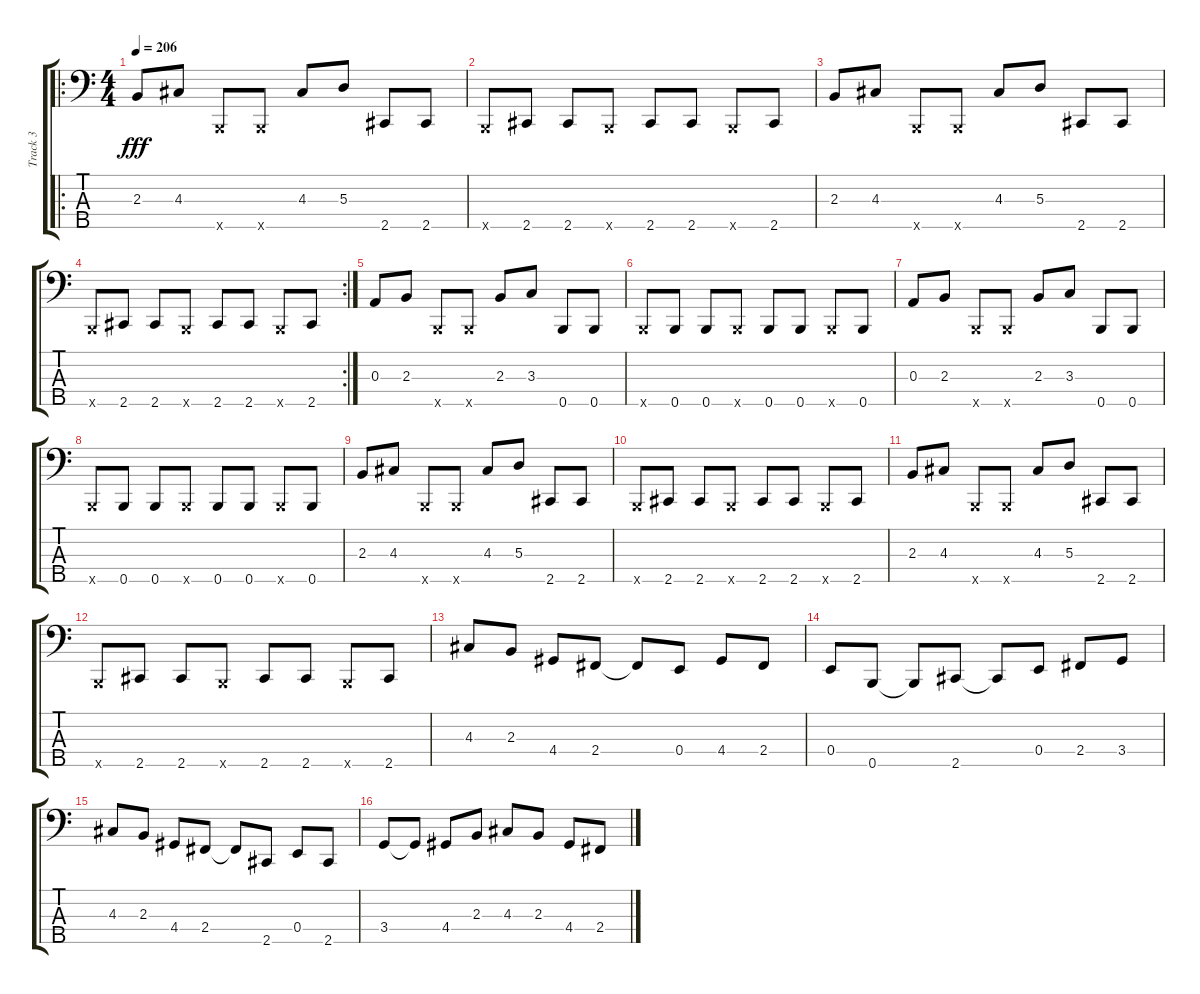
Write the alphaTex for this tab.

\track ("Track 3" "Track 3") {instrument electricbassfinger}
\staff {score tabs}
\tuning (G2 D2 A1 E1 B0) {hide}
\ro
\ts (4 4)
\tempo 206
\clef f4
\ks c
2.3.8{dy fff} 4.3.8 0.5{x}.8 0.5{x}.8 4.3.8 5.3.8 2.5.8 2.5.8 |
0.5{x}.8 2.5.8 2.5.8 0.5{x}.8 2.5.8 2.5.8 0.5{x}.8 2.5.8 |
2.3.8 4.3.8 0.5{x}.8 0.5{x}.8 4.3.8 5.3.8 2.5.8 2.5.8 |
\rc 2
0.5{x}.8 2.5.8 2.5.8 0.5{x}.8 2.5.8 2.5.8 0.5{x}.8 2.5.8 |
0.3.8 2.3.8 0.5{x}.8 0.5{x}.8 2.3.8 3.3.8 0.5.8 0.5.8 |
0.5{x}.8 0.5.8 0.5.8 0.5{x}.8 0.5.8 0.5.8 0.5{x}.8 0.5.8 |
0.3.8 2.3.8 0.5{x}.8 0.5{x}.8 2.3.8 3.3.8 0.5.8 0.5.8 |
0.5{x}.8 0.5.8 0.5.8 0.5{x}.8 0.5.8 0.5.8 0.5{x}.8 0.5.8 |
2.3.8 4.3.8 0.5{x}.8 0.5{x}.8 4.3.8 5.3.8 2.5.8 2.5.8 |
0.5{x}.8 2.5.8 2.5.8 0.5{x}.8 2.5.8 2.5.8 0.5{x}.8 2.5.8 |
2.3.8 4.3.8 0.5{x}.8 0.5{x}.8 4.3.8 5.3.8 2.5.8 2.5.8 |
0.5{x}.8 2.5.8 2.5.8 0.5{x}.8 2.5.8 2.5.8 0.5{x}.8 2.5.8 |
4.3.8 2.3.8 4.4.8 2.4.8 2.4{t}.8 0.4.8 4.4.8 2.4.8 |
0.4.8 0.5.8 0.5{t}.8 2.5.8 2.5{t}.8 0.4.8 2.4.8 3.4.8 |
4.3.8 2.3.8 4.4.8 2.4.8 2.4{t}.8 2.5.8 0.4.8 2.5.8 |
3.4.8 3.4{t}.8 4.4.8 2.3.8 4.3.8 2.3.8 4.4.8 2.4.8
